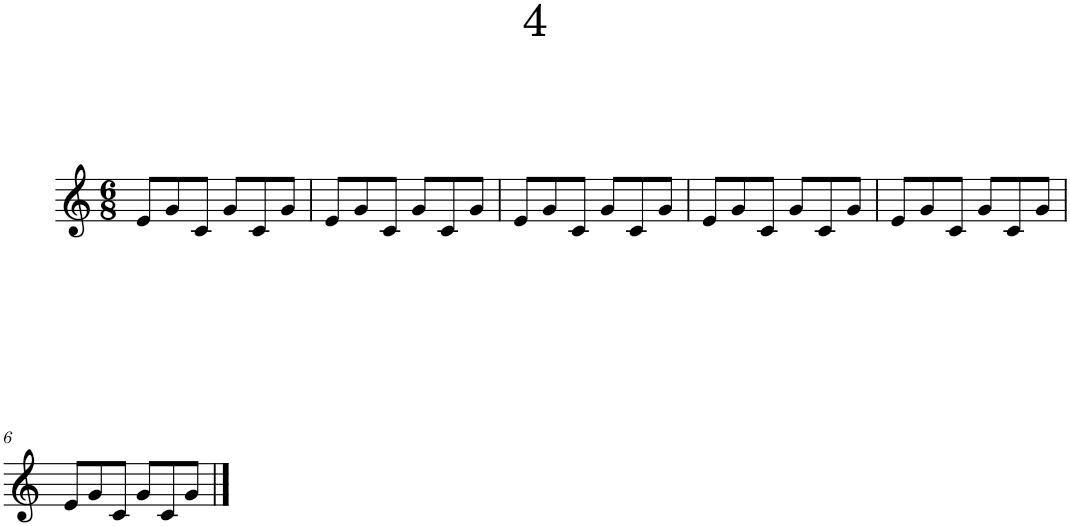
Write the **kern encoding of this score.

**kern
*part1
*staff1
*I"Piano
*I'Pno.
*clefG2
*k[]
*M6/8
=1
8e/L
8g/
8c/J
8g/L
8c/
8g/J
=2
8e/L
8g/
8c/J
8g/L
8c/
8g/J
=3
8e/L
8g/
8c/J
8g/L
8c/
8g/J
=4
8e/L
8g/
8c/J
8g/L
8c/
8g/J
=5
8e/L
8g/
8c/J
8g/L
8c/
8g/J
!!LO:LB:g=z
=6
8e/L
8g/
8c/J
8g/L
8c/
8g/J
==
*-
